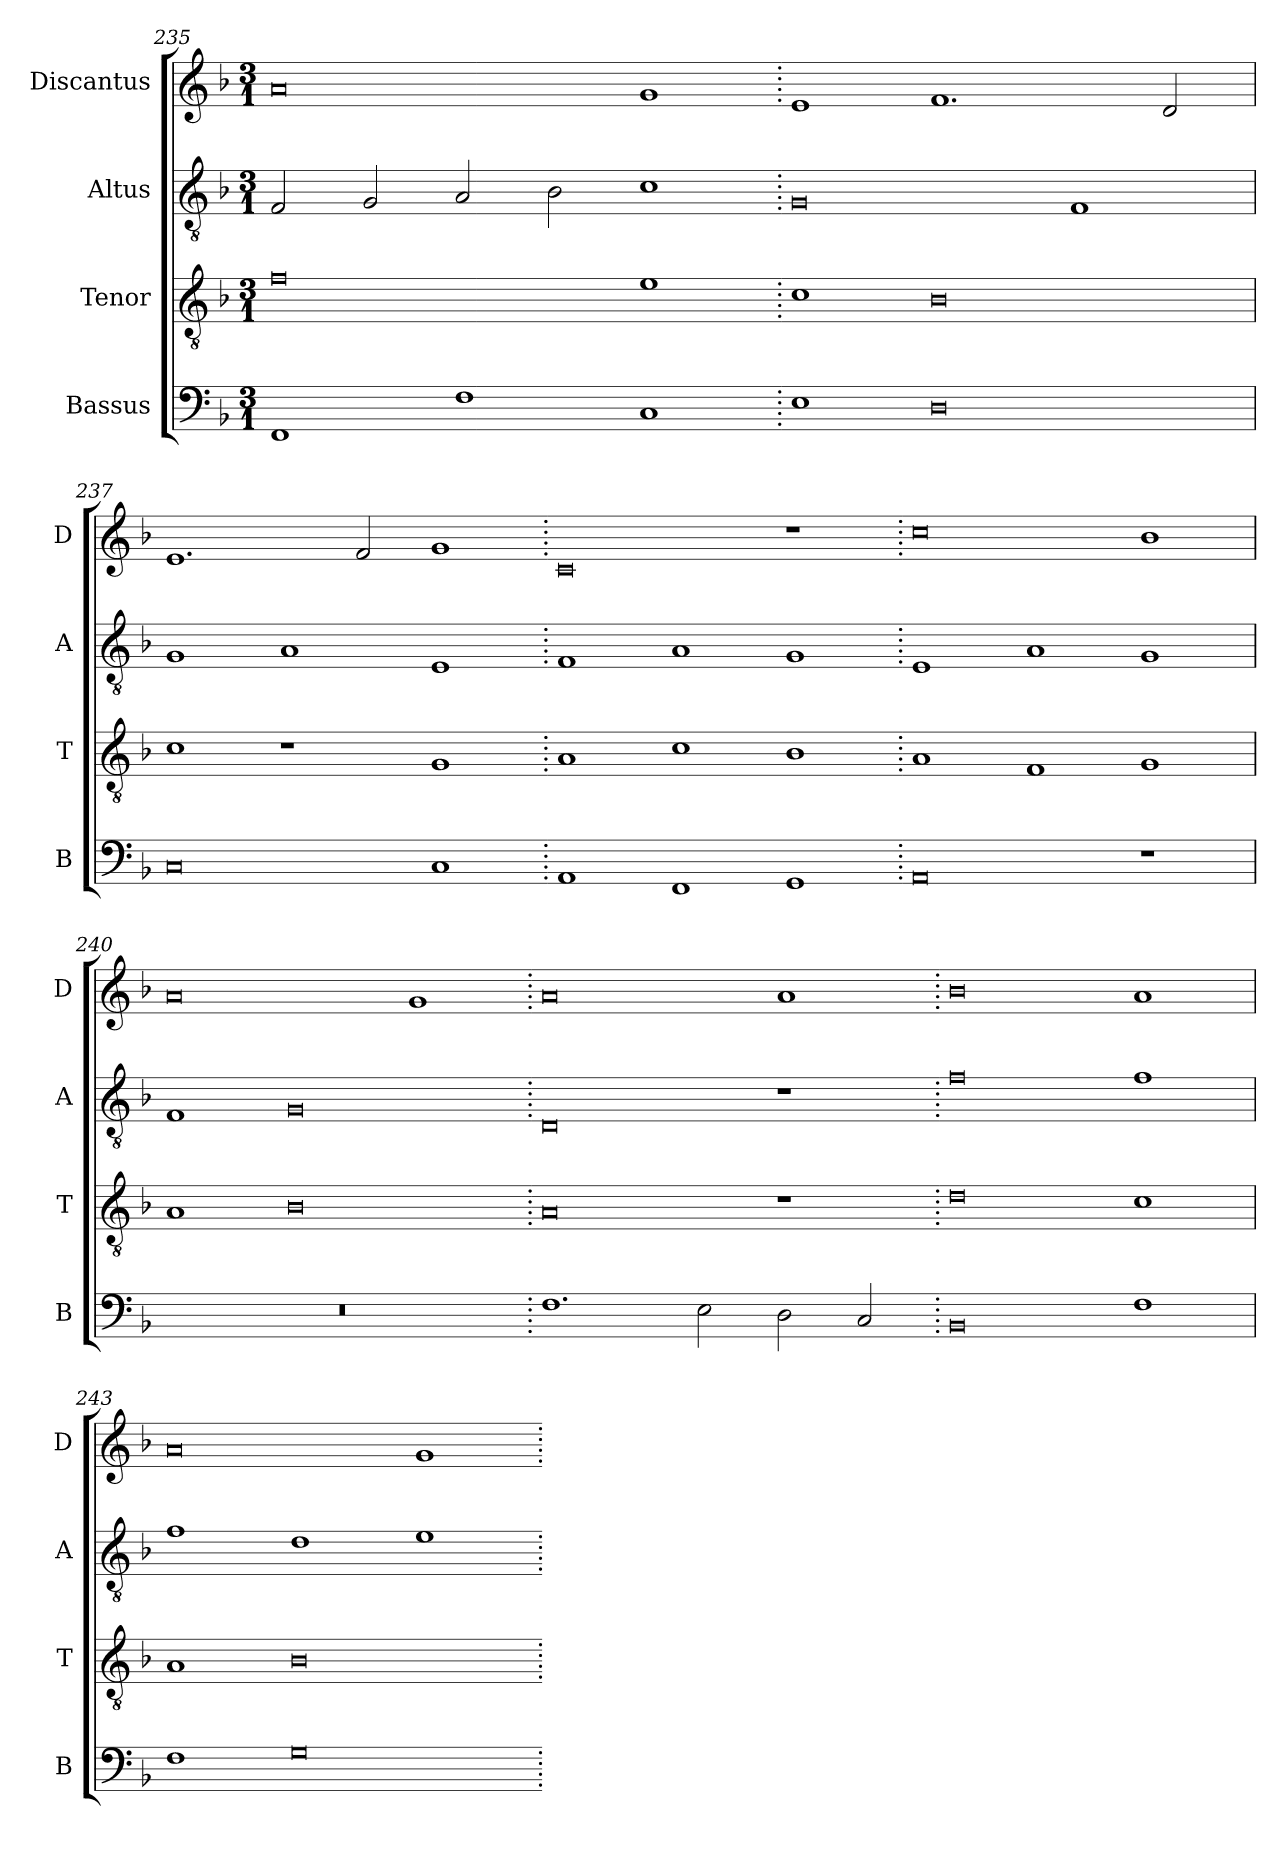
**kern	**kern	**kern	**kern
*part4	*part3	*part2	*part1
*staff4	*staff3	*staff2	*staff1
*I"Bassus	*I"Tenor	*I"Altus	*I"Discantus
*I'B	*I'T	*I'A	*I'D
*clefF4	*clefGv2	*clefGv2	*clefG2
*k[b-]	*k[b-]	*k[b-]	*k[b-]
*M3/1	*M3/1	*M3/1	*M3/1
=235	=235	=235	=235
1FF	0f	2F/	0a
.	.	2G/	.
1F	.	2A/	.
.	.	2B-\	.
1C	1e	1c	1g
=236.	=236.	=236.	=236.
1E	1c	0G	1e
0D	0B-	.	1.f
.	.	1F	.
.	.	.	2d/
=237	=237	=237	=237
0C	1c	1G	1.e
.	1r	1A	.
.	.	.	2f/
1C	1G	1E	1g
=238.	=238.	=238.	=238.
1AA	1A	1F	0c
1FF	1c	1A	.
1GG	1B-	1G	1r
=239.	=239.	=239.	=239.
0AA	1A	1E	0cc
.	1F	1A	.
1r	1G	1G	1b-
=240	=240	=240	=240
0.r	1A	1F	0a
.	0B-	0G	.
.	.	.	1g
=241.	=241.	=241.	=241.
1.F	0A	0D	0a
2E\	.	.	.
2D\	1r	1r	1a
2C/	.	.	.
=242.	=242.	=242.	=242.
0BB-	0d	0f	0b-
1F	1c	1f	1a
=243	=243	=243	=243
1F	1A	1f	0a
0G	0B-	1d	.
.	.	1e	1g
=.	=.	=.	=.
*-	*-	*-	*-
